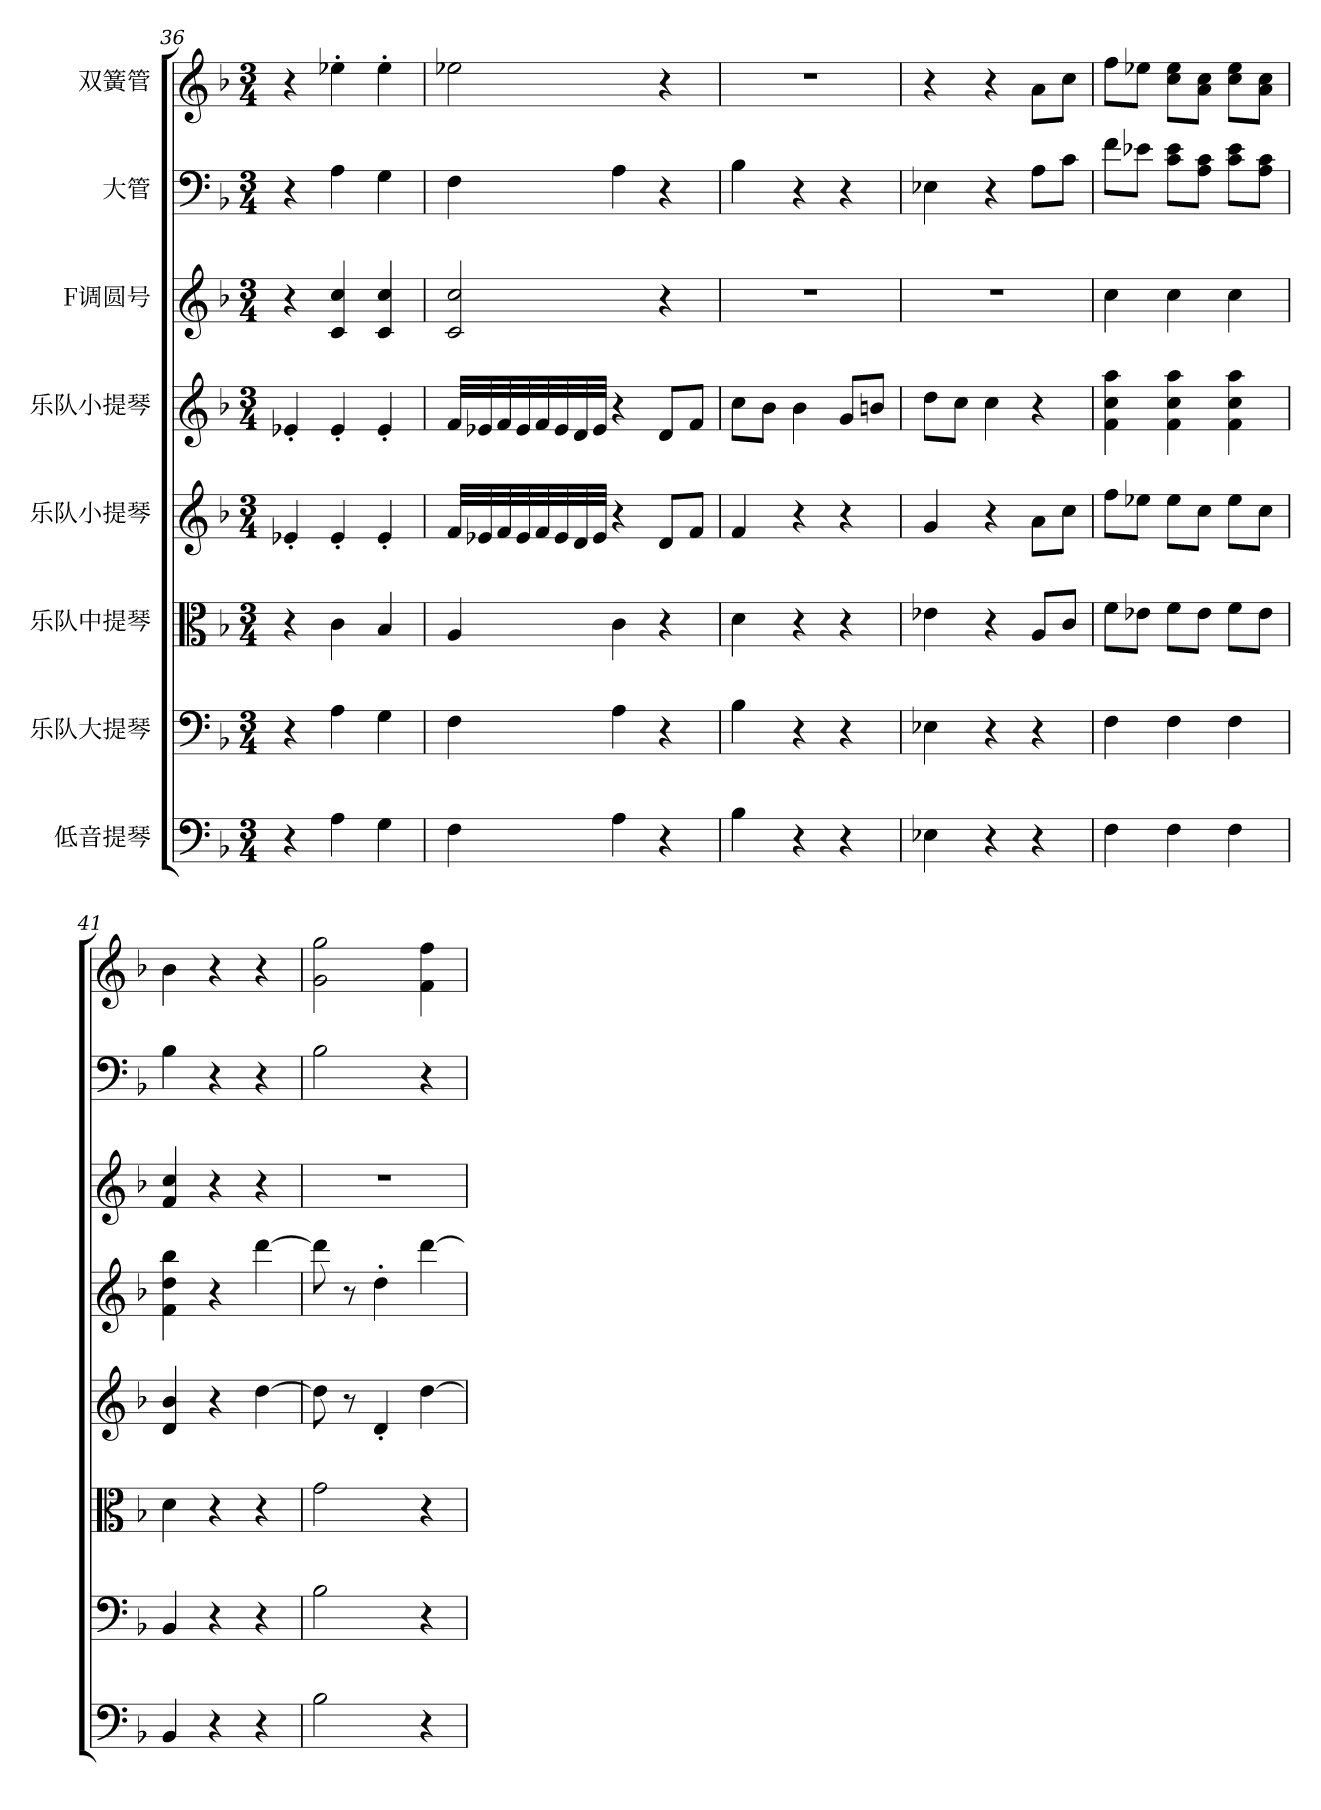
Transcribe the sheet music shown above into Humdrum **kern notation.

**kern	**kern	**kern	**kern	**kern	**kern	**kern	**kern
*part8	*part7	*part6	*part5	*part4	*part3	*part2	*part1
*staff8	*staff7	*staff6	*staff5	*staff4	*staff3	*staff2	*staff1
*I"低音提琴	*I"乐队大提琴	*I"乐队中提琴	*I"乐队小提琴	*I"乐队小提琴	*I"F调圆号	*I"大管	*I"双簧管
*clefF4	*clefF4	*clefC3	*clefG2	*clefG2	*clefG2	*clefF4	*clefG2
*ITrd7c12	*	*	*	*	*ITrd4c7	*	*
*k[b-]	*k[b-]	*k[b-]	*k[b-]	*k[b-]	*k[b-e-]	*k[b-]	*k[b-]
*M3/4	*M3/4	*M3/4	*M3/4	*M3/4	*M3/4	*M3/4	*M3/4
=36	=36	=36	=36	=36	=36	=36	=36
4r	4r	4r	4e-X'/	4e-X'/	4r	4r	4r
4AA\	4A\	4c\	4e-'/	4e-'/	4F/ 4f/	4A\	4ee-X'\
4GG\	4G\	4B-/	4e-'/	4e-'/	4F/ 4f/	4G\	4ee-'\
=37	=37	=37	=37	=37	=37	=37	=37
4FF\	4F\	4A/	32f/LLL	32f/LLL	2F/ 2f/	4F\	2ee-X\
.	.	.	32e-X/	32e-X/	.	.	.
.	.	.	32f/	32f/	.	.	.
.	.	.	32e-/	32e-/	.	.	.
.	.	.	32f/	32f/	.	.	.
.	.	.	32e-/	32e-/	.	.	.
.	.	.	32d/	32d/	.	.	.
.	.	.	32e-/JJJ	32e-/JJJ	.	.	.
4AA\	4A\	4c\	4r	4r	.	4A\	.
4r	4r	4r	8d/L	8d/L	4r	4r	4r
.	.	.	8f/J	8f/J	.	.	.
!!LO:PB:g=z
=38	=38	=38	=38	=38	=38	=38	=38
4BB-\	4B-\	4d\	4f/	8cc\L	2.r	4B-\	2.r
.	.	.	.	8b-\J	.	.	.
4r	4r	4r	4r	4b-\	.	4r	.
4r	4r	4r	4r	8g/L	.	4r	.
.	.	.	.	8bn/J	.	.	.
=39	=39	=39	=39	=39	=39	=39	=39
4EE-X\	4E-X\	4e-X\	4g/	8dd\L	2.r	4E-X\	4r
.	.	.	.	8cc\J	.	.	.
4r	4r	4r	4r	4cc\	.	4r	4r
4r	4r	8A/L	8a\L	4r	.	8A\L	8a\L
.	.	8c/J	8cc\J	.	.	8c\J	8cc\J
=40	=40	=40	=40	=40	=40	=40	=40
4FF\	4F\	8f\L	8ff\L	4f\ 4cc\ 4aa\	4f\	8f\L	8ff\L
.	.	8e-X\J	8ee-X\J	.	.	8e-X\J	8ee-X\J
4FF\	4F\	8f\L	8ee-\L	4f\ 4cc\ 4aa\	4f\	8c\ 8e-\L	8cc\ 8ee-\L
.	.	8e-\J	8cc\J	.	.	8A\ 8c\J	8a\ 8cc\J
4FF\	4F\	8f\L	8ee-\L	4f\ 4cc\ 4aa\	4f\	8c\ 8e-\L	8cc\ 8ee-\L
.	.	8e-\J	8cc\J	.	.	8A\ 8c\J	8a\ 8cc\J
=41	=41	=41	=41	=41	=41	=41	=41
4BBB-/	4BB-/	4d\	4d/ 4b-/	4f\ 4dd\ 4bb-\	4B-/ 4f/	4B-\	4b-\
4r	4r	4r	4r	4r	4r	4r	4r
4r	4r	4r	[4dd\	[4ddd\	4r	4r	4r
=42	=42	=42	=42	=42	=42	=42	=42
2BB-\	2B-\	2g\	8dd\]	8ddd\]	2.r	2B-\	2g\ 2gg\
.	.	.	8r	8r	.	.	.
.	.	.	4d'/	4dd'\	.	.	.
4r	4r	4r	[4dd\	[4ddd\	.	4r	4f\ 4ff\
=	=	=	=	=	=	=	=
*-	*-	*-	*-	*-	*-	*-	*-
